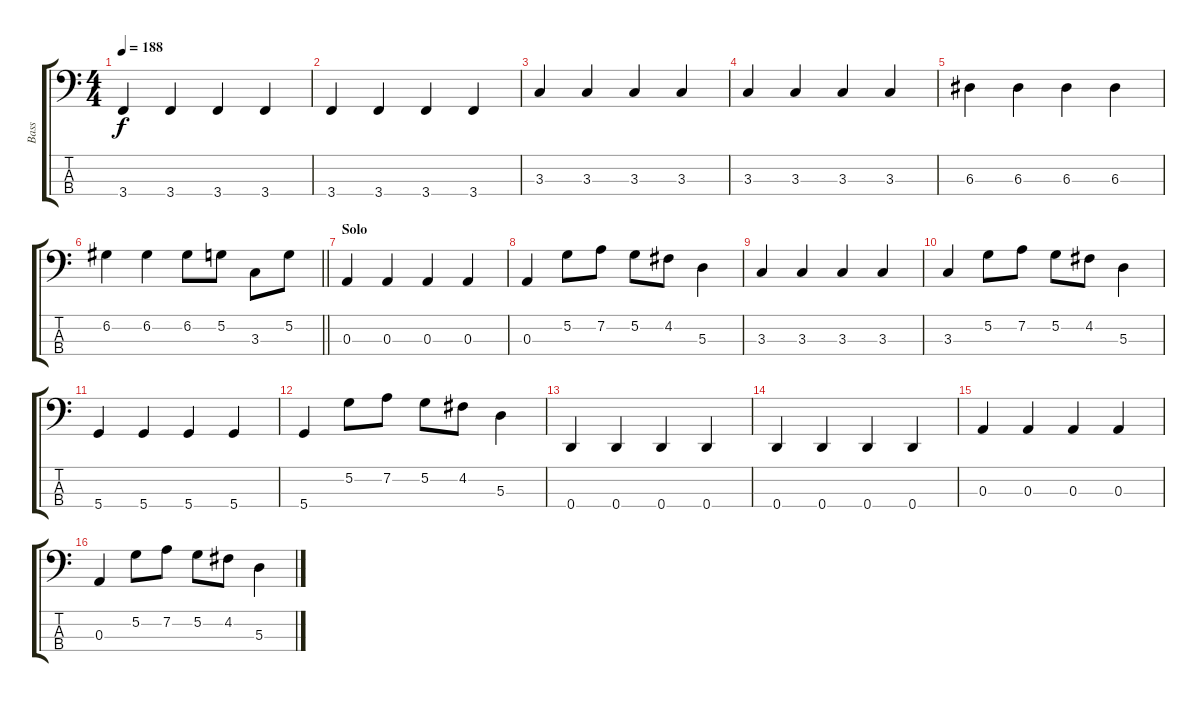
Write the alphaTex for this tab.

\track ("Bass" "Bass") {instrument electricbasspick}
\staff {score tabs}
\tuning (G2 D2 A1 D1) {hide}
\ts (4 4)
\tempo 188
\clef f4
\ks c
3.4.4{dy f} 3.4.4 3.4.4 3.4.4 |
3.4.4 3.4.4 3.4.4 3.4.4 |
3.3.4 3.3.4 3.3.4 3.3.4 |
3.3.4 3.3.4 3.3.4 3.3.4 |
6.3.4 6.3.4 6.3.4 6.3.4 |
\barLineRight lightlight
6.2.4 6.2.4 6.2.8 5.2.8 3.3.8 5.2.8 |
\section ("" "Solo")
0.3.4 0.3.4 0.3.4 0.3.4 |
0.3.4 5.2.8 7.2.8 5.2.8 4.2.8 5.3.4 |
3.3.4 3.3.4 3.3.4 3.3.4 |
3.3.4 5.2.8 7.2.8 5.2.8 4.2.8 5.3.4 |
5.4.4 5.4.4 5.4.4 5.4.4 |
5.4.4 5.2.8 7.2.8 5.2.8 4.2.8 5.3.4 |
0.4.4 0.4.4 0.4.4 0.4.4 |
0.4.4 0.4.4 0.4.4 0.4.4 |
0.3.4 0.3.4 0.3.4 0.3.4 |
0.3.4 5.2.8 7.2.8 5.2.8 4.2.8 5.3.4
